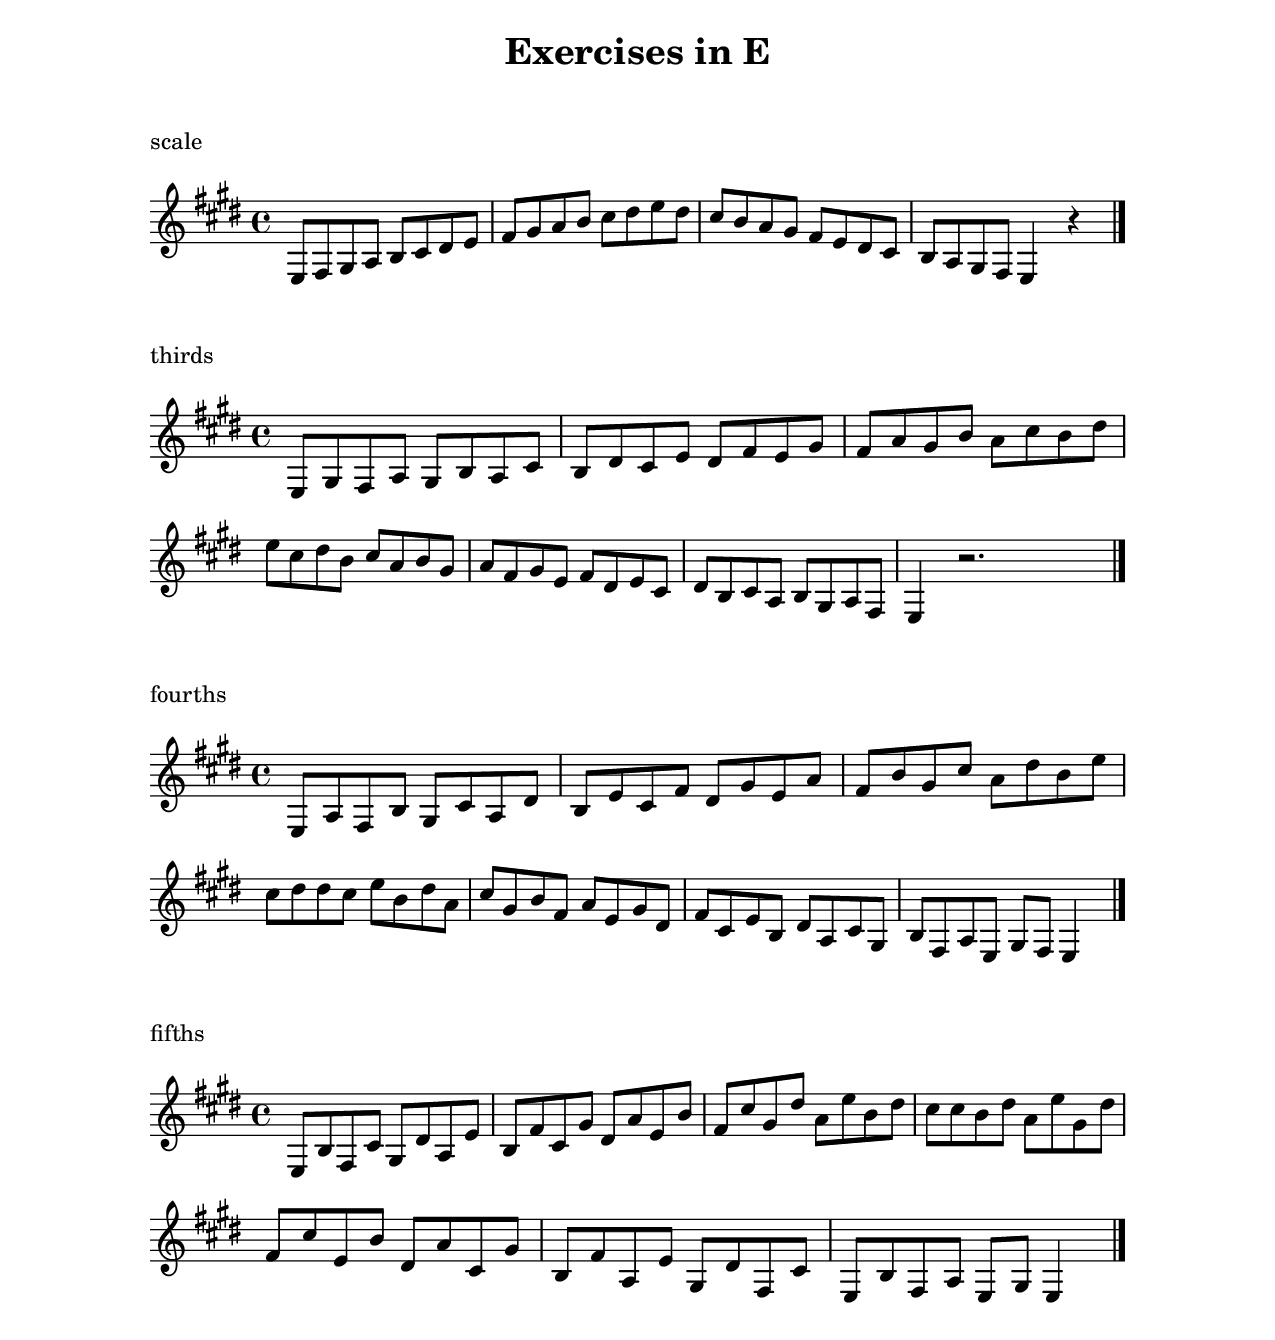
\include "globals.ly"

\header {
    title = "Exercises in E"
    subtitle = \markup { \vspace #2 }
}

\layout {
    indent = 0

    \context {
        \Score
        \omit BarNumber
        proportionalNotationDuration = #(ly:make-moment 1/8)
    }
}

\book {
    \score {
        \new Staff {
            \key e \major
            \time 4/4

            \naturalizeMusic \transpose c e, \relative c' {
                c8 d e f g a	 b c
                d e f g a b c b
                a g f e d c b a
                g f e d c4 r
                \bar "|."
            }
        }

        \header { piece = "scale" }
    }

    \score {
        \new Staff {
            \key e \major
            \time 4/4

            \naturalizeMusic \transpose c e, \relative c' {
                c8 e d f e g f a
                g b a c b d c e
                d f e g f a g b
                c a b g a f g e
                f d e c d b c a
                b g a f g e f d
                c4 r2.
                \bar "|."
            }
        }

        \header { piece = "thirds" }
    }

    \score {
        \new Staff {
            \key e \major
            \time 4/4

            \naturalizeMusic \transpose c e, \relative c' {
                c8 f d g e a f b
                g c a d b e c f
                d g e a f b g c
                a b b a c g b f
                a e g d f c e b
                d a c g b f a e
                g d f c e d c4
                \bar "|."
            }
        }

        \header { piece = "fourths" }
    }

    \score {
        \new Staff {
            \key e \major
            \time 4/4

            \naturalizeMusic \transpose c e, \relative c' {
                c8 g' d a' e b' f c'
                g d' a e' b f' c g'
                d a' e b' f c' g b
                a a g b f c' e, b'
                d, a' c, g' b, f' a, e'
                g, d' f, c' e, b' d, a'
                c, g' d f c e c4
                \bar "|."
            }
        }

        \header { piece = "fifths" }
    }
}
